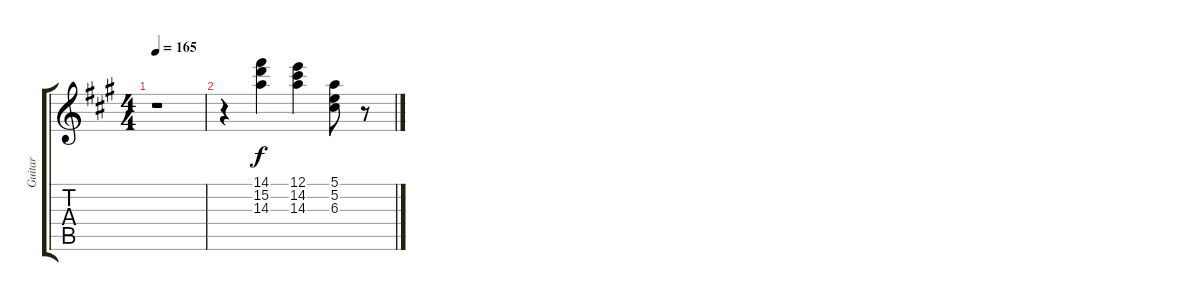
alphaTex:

\track ("Guitar" "Guitar") {instrument overdrivenguitar}
\staff {score tabs}
\tuning (E4 B3 G3 D3 A2 E2) {hide}
\ts (4 4)
\tempo 165
\clef g2
\ks a
r.1{dy f} |
r.4 (14.1 15.2 14.3).4 (12.1 14.2 14.3).4 (5.1 5.2 6.3).8 r.8
